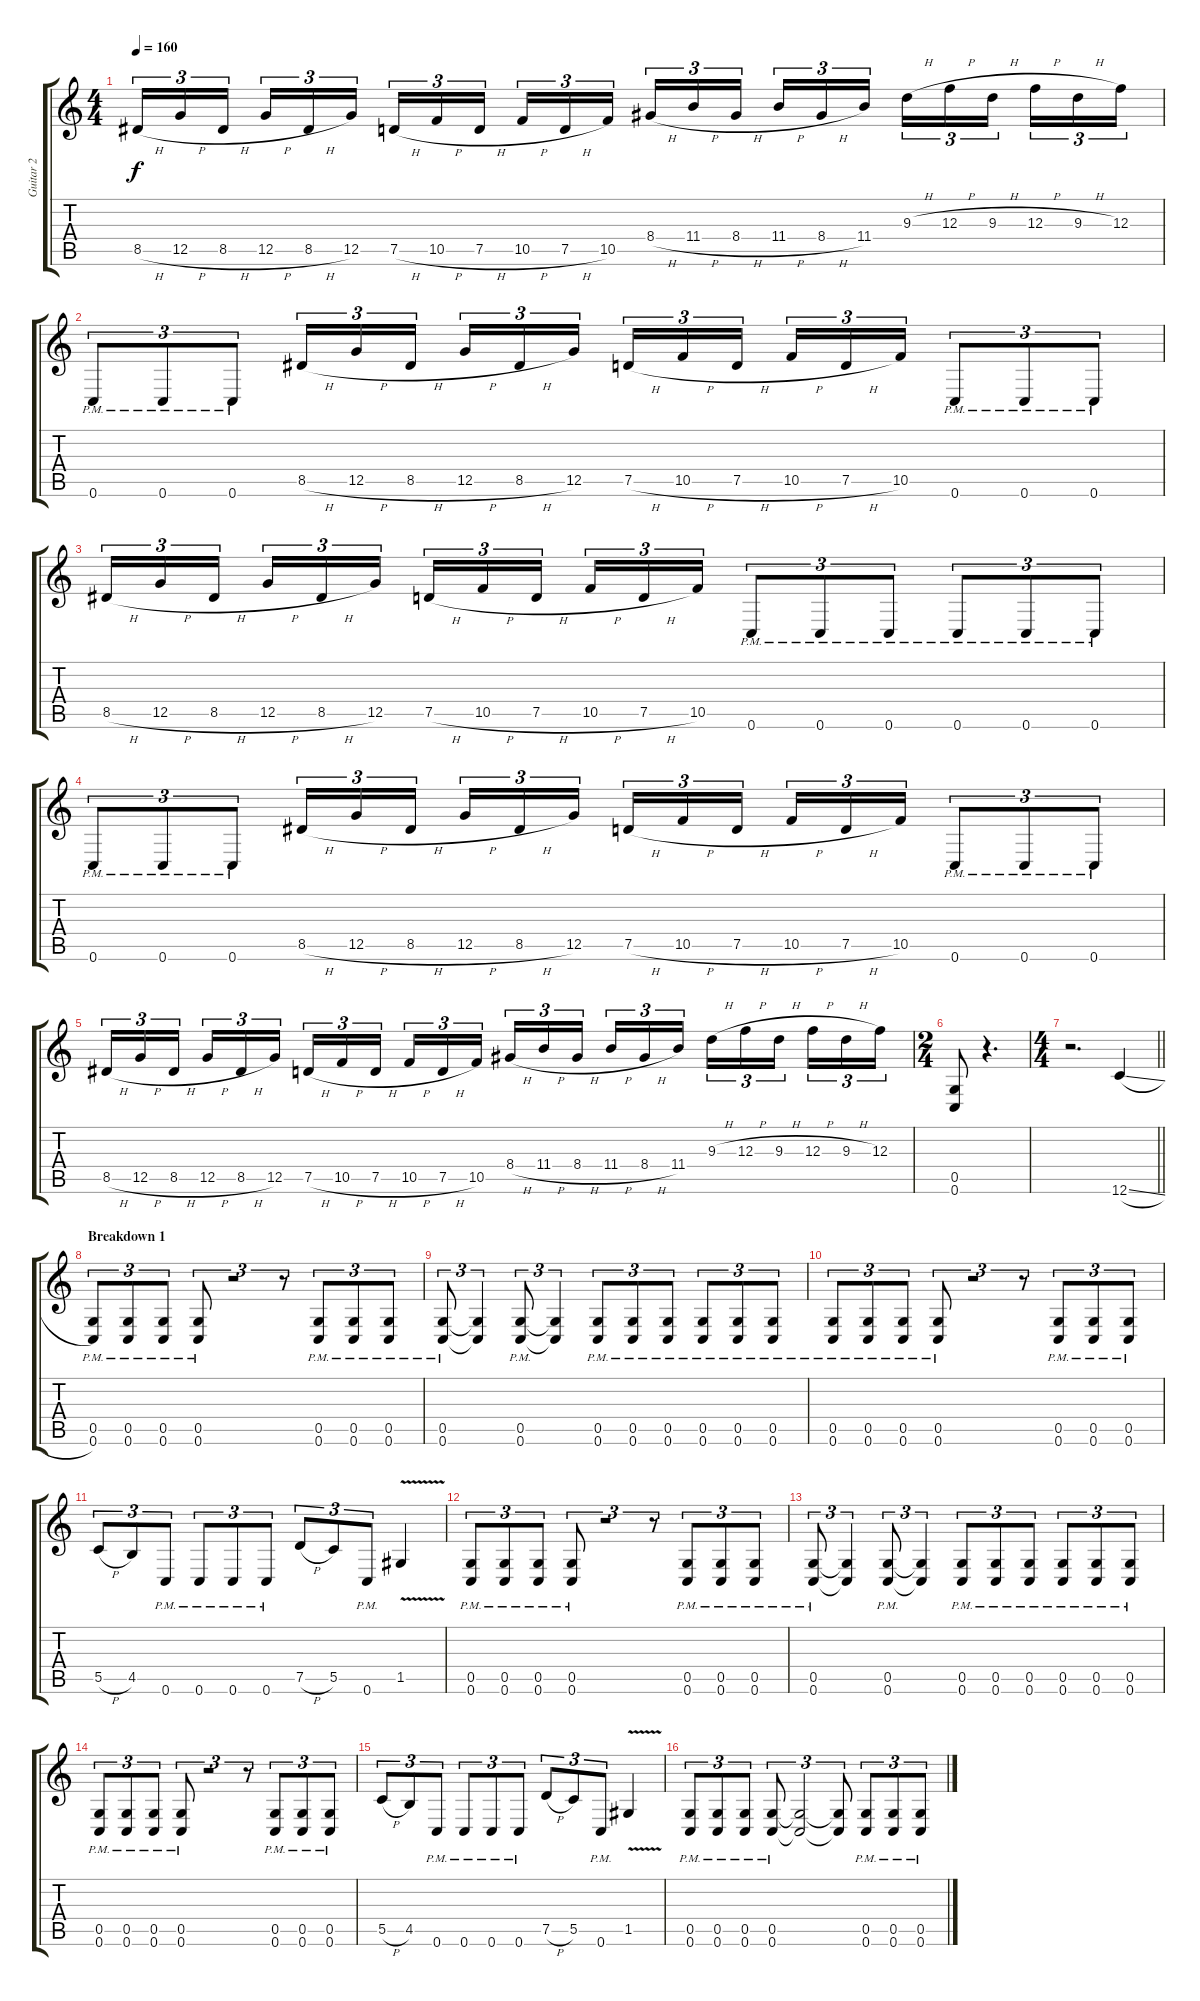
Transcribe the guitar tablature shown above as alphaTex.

\track ("Guitar 2" "Guitar 2") {instrument distortionguitar}
\staff {score tabs}
\tuning (D4 A3 F3 C3 G2 C2) {hide}
\ts (4 4)
\tempo 160
\clef g2
\ks c
8.5{h}.16{tu (3 2) dy f} 12.5{h}.16{tu (3 2)} 8.5{h}.16{tu (3 2) beam splitsecondary} 12.5{h}.16{tu (3 2)} 8.5{h}.16{tu (3 2)} 12.5.16{tu (3 2)} 7.5{h}.16{tu (3 2)} 10.5{h}.16{tu (3 2)} 7.5{h}.16{tu (3 2) beam splitsecondary} 10.5{h}.16{tu (3 2)} 7.5{h}.16{tu (3 2)} 10.5.16{tu (3 2)} 8.4{h}.16{tu (3 2)} 11.4{h}.16{tu (3 2)} 8.4{h}.16{tu (3 2) beam splitsecondary} 11.4{h}.16{tu (3 2)} 8.4{h}.16{tu (3 2)} 11.4.16{tu (3 2)} 9.3{h}.16{tu (3 2)} 12.3{h}.16{tu (3 2)} 9.3{h}.16{tu (3 2) beam splitsecondary} 12.3{h}.16{tu (3 2)} 9.3{h}.16{tu (3 2)} 12.3.16{tu (3 2)} |
0.6{pm}.8{tu (3 2)} 0.6{pm}.8{tu (3 2)} 0.6{pm}.8{tu (3 2)} 8.5{h}.16{tu (3 2)} 12.5{h}.16{tu (3 2)} 8.5{h}.16{tu (3 2) beam splitsecondary} 12.5{h}.16{tu (3 2)} 8.5{h}.16{tu (3 2)} 12.5.16{tu (3 2)} 7.5{h}.16{tu (3 2)} 10.5{h}.16{tu (3 2)} 7.5{h}.16{tu (3 2) beam splitsecondary} 10.5{h}.16{tu (3 2)} 7.5{h}.16{tu (3 2)} 10.5.16{tu (3 2)} 0.6{pm}.8{tu (3 2)} 0.6{pm}.8{tu (3 2)} 0.6{pm}.8{tu (3 2)} |
8.5{h}.16{tu (3 2)} 12.5{h}.16{tu (3 2)} 8.5{h}.16{tu (3 2) beam splitsecondary} 12.5{h}.16{tu (3 2)} 8.5{h}.16{tu (3 2)} 12.5.16{tu (3 2)} 7.5{h}.16{tu (3 2)} 10.5{h}.16{tu (3 2)} 7.5{h}.16{tu (3 2) beam splitsecondary} 10.5{h}.16{tu (3 2)} 7.5{h}.16{tu (3 2)} 10.5.16{tu (3 2)} 0.6{pm}.8{tu (3 2)} 0.6{pm}.8{tu (3 2)} 0.6{pm}.8{tu (3 2)} 0.6{pm}.8{tu (3 2)} 0.6{pm}.8{tu (3 2)} 0.6{pm}.8{tu (3 2)} |
0.6{pm}.8{tu (3 2)} 0.6{pm}.8{tu (3 2)} 0.6{pm}.8{tu (3 2)} 8.5{h}.16{tu (3 2)} 12.5{h}.16{tu (3 2)} 8.5{h}.16{tu (3 2) beam splitsecondary} 12.5{h}.16{tu (3 2)} 8.5{h}.16{tu (3 2)} 12.5.16{tu (3 2)} 7.5{h}.16{tu (3 2)} 10.5{h}.16{tu (3 2)} 7.5{h}.16{tu (3 2) beam splitsecondary} 10.5{h}.16{tu (3 2)} 7.5{h}.16{tu (3 2)} 10.5.16{tu (3 2)} 0.6{pm}.8{tu (3 2)} 0.6{pm}.8{tu (3 2)} 0.6{pm}.8{tu (3 2)} |
8.5{h}.16{tu (3 2)} 12.5{h}.16{tu (3 2)} 8.5{h}.16{tu (3 2) beam splitsecondary} 12.5{h}.16{tu (3 2)} 8.5{h}.16{tu (3 2)} 12.5.16{tu (3 2)} 7.5{h}.16{tu (3 2)} 10.5{h}.16{tu (3 2)} 7.5{h}.16{tu (3 2) beam splitsecondary} 10.5{h}.16{tu (3 2)} 7.5{h}.16{tu (3 2)} 10.5.16{tu (3 2)} 8.4{h}.16{tu (3 2)} 11.4{h}.16{tu (3 2)} 8.4{h}.16{tu (3 2) beam splitsecondary} 11.4{h}.16{tu (3 2)} 8.4{h}.16{tu (3 2)} 11.4.16{tu (3 2)} 9.3{h}.16{tu (3 2)} 12.3{h}.16{tu (3 2)} 9.3{h}.16{tu (3 2) beam splitsecondary} 12.3{h}.16{tu (3 2)} 9.3{h}.16{tu (3 2)} 12.3.16{tu (3 2)} |
\ts (2 4)
(0.5 0.6).8 r.4{d} |
\ts (4 4)
\barLineRight lightlight
r.2{d} 12.6{sl}.4 |
\section ("" "Breakdown 1")
(0.5{pm} 0.6{pm}).8{tu (3 2)} (0.5{pm} 0.6{pm}).8{tu (3 2)} (0.5{pm} 0.6{pm}).8{tu (3 2)} (0.5{pm} 0.6{pm}).8{tu (3 2)} r.2{tu (3 2)} r.8{tu (3 2)} (0.5{pm} 0.6{pm}).8{tu (3 2)} (0.5{pm} 0.6{pm}).8{tu (3 2)} (0.5{pm} 0.6{pm}).8{tu (3 2)} |
(0.5{pm} 0.6{pm}).8{tu (3 2)} (0.5{t} 0.6{t}).4{tu (3 2)} (0.5{pm} 0.6{pm}).8{tu (3 2)} (0.5{t} 0.6{t}).4{tu (3 2)} (0.5{pm} 0.6{pm}).8{tu (3 2)} (0.5{pm} 0.6{pm}).8{tu (3 2)} (0.5{pm} 0.6{pm}).8{tu (3 2)} (0.5{pm} 0.6{pm}).8{tu (3 2)} (0.5{pm} 0.6{pm}).8{tu (3 2)} (0.5{pm} 0.6{pm}).8{tu (3 2)} |
(0.5{pm} 0.6{pm}).8{tu (3 2)} (0.5{pm} 0.6{pm}).8{tu (3 2)} (0.5{pm} 0.6{pm}).8{tu (3 2)} (0.5{pm} 0.6{pm}).8{tu (3 2)} r.2{tu (3 2)} r.8{tu (3 2)} (0.5{pm} 0.6{pm}).8{tu (3 2)} (0.5{pm} 0.6{pm}).8{tu (3 2)} (0.5{pm} 0.6{pm}).8{tu (3 2)} |
5.5{h}.8{tu (3 2)} 4.5.8{tu (3 2)} 0.6{pm}.8{tu (3 2)} 0.6{pm}.8{tu (3 2)} 0.6{pm}.8{tu (3 2)} 0.6{pm}.8{tu (3 2)} 7.5{h}.8{tu (3 2)} 5.5.8{tu (3 2)} 0.6{pm}.8{tu (3 2)} 1.5{v}.4 |
(0.5{pm} 0.6{pm}).8{tu (3 2)} (0.5{pm} 0.6{pm}).8{tu (3 2)} (0.5{pm} 0.6{pm}).8{tu (3 2)} (0.5{pm} 0.6{pm}).8{tu (3 2)} r.2{tu (3 2)} r.8{tu (3 2)} (0.5{pm} 0.6{pm}).8{tu (3 2)} (0.5{pm} 0.6{pm}).8{tu (3 2)} (0.5{pm} 0.6{pm}).8{tu (3 2)} |
(0.5{pm} 0.6{pm}).8{tu (3 2)} (0.5{t} 0.6{t}).4{tu (3 2)} (0.5{pm} 0.6{pm}).8{tu (3 2)} (0.5{t} 0.6{t}).4{tu (3 2)} (0.5{pm} 0.6{pm}).8{tu (3 2)} (0.5{pm} 0.6{pm}).8{tu (3 2)} (0.5{pm} 0.6{pm}).8{tu (3 2)} (0.5{pm} 0.6{pm}).8{tu (3 2)} (0.5{pm} 0.6{pm}).8{tu (3 2)} (0.5{pm} 0.6{pm}).8{tu (3 2)} |
(0.5{pm} 0.6{pm}).8{tu (3 2)} (0.5{pm} 0.6{pm}).8{tu (3 2)} (0.5{pm} 0.6{pm}).8{tu (3 2)} (0.5{pm} 0.6{pm}).8{tu (3 2)} r.2{tu (3 2)} r.8{tu (3 2)} (0.5{pm} 0.6{pm}).8{tu (3 2)} (0.5{pm} 0.6{pm}).8{tu (3 2)} (0.5{pm} 0.6{pm}).8{tu (3 2)} |
5.5{h}.8{tu (3 2)} 4.5.8{tu (3 2)} 0.6{pm}.8{tu (3 2)} 0.6{pm}.8{tu (3 2)} 0.6{pm}.8{tu (3 2)} 0.6{pm}.8{tu (3 2)} 7.5{h}.8{tu (3 2)} 5.5.8{tu (3 2)} 0.6{pm}.8{tu (3 2)} 1.5{v}.4 |
(0.5{pm} 0.6{pm}).8{tu (3 2)} (0.5{pm} 0.6{pm}).8{tu (3 2)} (0.5{pm} 0.6{pm}).8{tu (3 2)} (0.5{pm} 0.6{pm}).8{tu (3 2)} (0.5{t} 0.6{t}).2{tu (3 2)} (0.5{t} 0.6{t}).8{tu (3 2)} (0.5{pm} 0.6{pm}).8{tu (3 2)} (0.5{pm} 0.6{pm}).8{tu (3 2)} (0.5{pm} 0.6{pm}).8{tu (3 2)}
